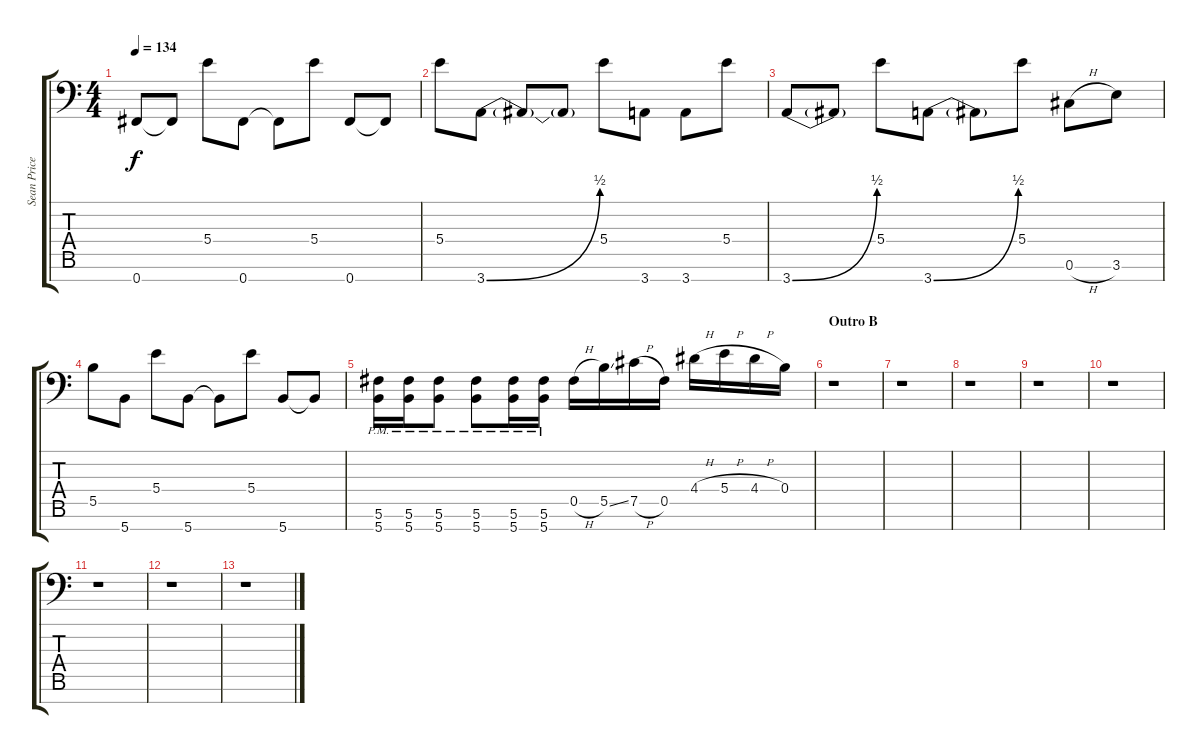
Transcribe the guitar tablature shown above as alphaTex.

\track ("Sean Price" "Sean Price") {instrument distortionguitar}
\staff {score tabs}
\tuning (Db4 Ab3 E3 B2 Gb2 Db2 Gb1) {hide}
\ts (4 4)
\tempo 134
\clef f4
\ks c
0.7.8{dy f} 0.7{t}.8 5.4.8 0.7.8 0.7{t}.8 5.4.8 0.7.8 0.7{t}.8 |
5.4.8 3.7{be (bend 0 0 60 2)}.8 3.7{t}.8 3.7{t}.8 5.4.8 3.7.8 3.7.8 5.4.8 |
3.7{be (bend 0 0 60 2)}.8 3.7{t}.8 5.4.8 3.7{be (bend 0 0 60 2)}.8 3.7{t}.8 5.4.8 0.6{h}.8 3.6.8 |
5.5.8 5.7.8 5.4.8 5.7.8 5.7{t}.8 5.4.8 5.7.8 5.7{t}.8 |
(5.6{pm} 5.7{pm}).16 (5.6{pm} 5.7{pm}).16 (5.6{pm} 5.7{pm}).8 (5.6{pm} 5.7{pm}).8 (5.6{pm} 5.7{pm}).16 (5.6{pm} 5.7{pm}).16 0.5{h}.16 5.5{ss}.16 7.5{h}.16 0.5.16 4.4{h}.16 5.4{h}.16 4.4{h}.16 0.4.16 |
\section ("" "Outro B")
r.1 |
r.1 |
r.1 |
r.1 |
r.1 |
r.1 |
r.1 |
r.1
